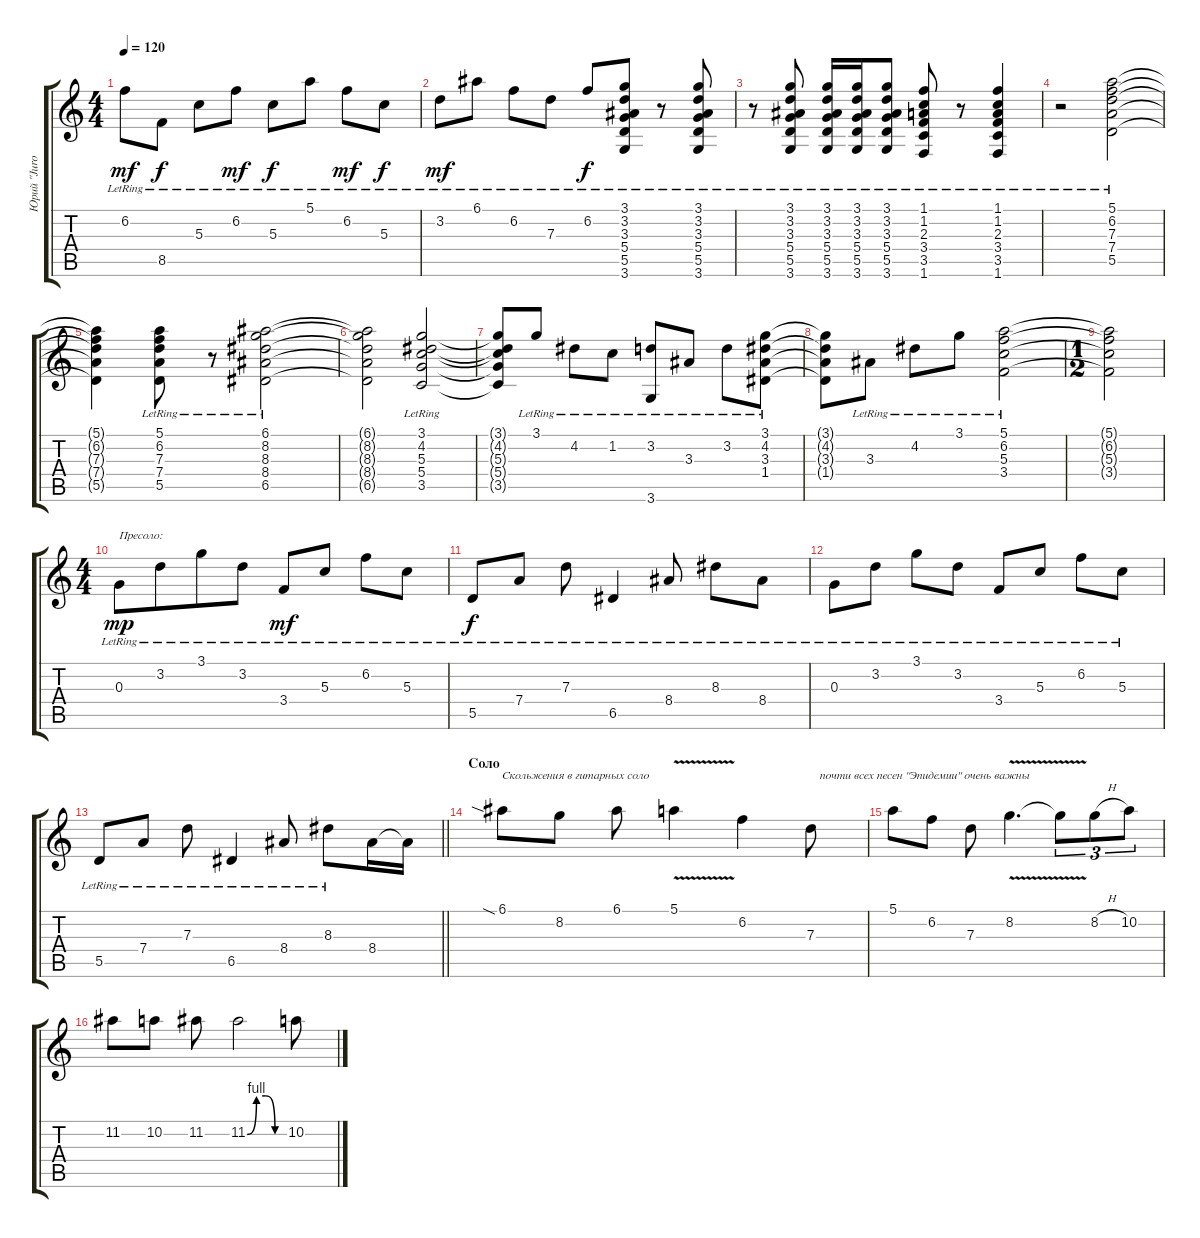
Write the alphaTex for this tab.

\track ("Юрий \"Juron\" Мелисов       (Гитара)" "Юрий \"Juro") {instrument acousticguitarsteel}
\staff {score tabs}
\tuning (E4 B3 G3 D3 A2 E2) {hide}
\ts (4 4)
\tempo 120
\clef g2
\ks c
6.2{lr}.8{dy mf} 8.5{lr}.8{dy f} 5.3{lr}.8 6.2{lr}.8{dy mf} 5.3{lr}.8{dy f} 5.1{lr}.8 6.2{lr}.8{dy mf} 5.3{lr}.8{dy f} |
3.2{lr}.8{dy mf} 6.1{lr}.8 6.2{lr}.8 7.3{lr}.8 6.2{lr}.8{dy f} (3.1{lr} 3.2{lr} 3.3{lr} 5.4{lr} 5.5{lr} 3.6{lr}).8 r.8 (3.1{lr} 3.2{lr} 3.3{lr} 5.4{lr} 5.5{lr} 3.6{lr}).8 |
r.8 (3.1{lr} 3.2{lr} 3.3{lr} 5.4{lr} 5.5{lr} 3.6{lr}).8 (3.1{lr} 3.2{lr} 3.3{lr} 5.4{lr} 5.5{lr} 3.6{lr}).16 (3.1{lr} 3.2{lr} 3.3{lr} 5.4{lr} 5.5{lr} 3.6{lr}).16 (3.1{lr} 3.2{lr} 3.3{lr} 5.4{lr} 5.5{lr} 3.6{lr}).8 (1.1{lr} 1.2{lr} 2.3{lr} 3.4{lr} 3.5{lr} 1.6{lr}).8 r.8 (1.1{lr} 1.2{lr} 2.3{lr} 3.4{lr} 3.5{lr} 1.6{lr}).4 |
r.2 (5.1{lr} 6.2{lr} 7.3{lr} 7.4{lr} 5.5{lr}).2 |
(5.1{t} 6.2{t} 7.3{t} 7.4{t} 5.5{t}).4 (5.1{lr} 6.2{lr} 7.3{lr} 7.4{lr} 5.5{lr}).8 r.8 (6.1{lr} 8.2{lr} 8.3{lr} 8.4{lr} 6.5{lr}).2 |
(6.1{t} 8.2{t} 8.3{t} 8.4{t} 6.5{t}).2 (3.1{lr} 4.2{lr} 5.3{lr} 5.4{lr} 3.5{lr}).2 |
(3.1{t} 4.2{t} 5.3{t} 5.4{t} 3.5{t}).8 3.1{lr}.8 4.2{lr}.8 1.2{lr}.8 (3.2{lr} 3.6{lr}).8 3.3{lr}.8 3.2{lr}.8 (3.1{lr} 4.2{lr} 3.3{lr} 1.4{lr}).8 |
(3.1{t} 4.2{t} 3.3{t} 1.4{t}).8 3.3{lr}.8 4.2{lr}.8 3.1{lr}.8 (5.1{lr} 6.2{lr} 5.3{lr} 3.4{lr}).2 |
\ts (1 2)
(5.1{t} 6.2{t} 5.3{t} 3.4{t}).2 |
\ts (4 4)
0.3{lr}.8{txt "Пресоло:" dy mp beam merge} 3.2{lr}.8{beam merge} 3.1{lr}.8{beam merge} 3.2{lr}.8 3.4{lr}.8{dy mf} 5.3{lr}.8 6.2{lr}.8 5.3{lr}.8 |
5.5{lr}.8{dy f} 7.4{lr}.8 7.3{lr}.8 6.5{lr}.4 8.4{lr}.8 8.3{lr}.8 8.4{lr}.8 |
0.3{lr}.8 3.2{lr}.8 3.1{lr}.8 3.2{lr}.8 3.4{lr}.8 5.3{lr}.8 6.2{lr}.8 5.3{lr}.8 |
\barLineRight lightlight
5.5{lr}.8 7.4{lr}.8 7.3{lr}.8 6.5{lr}.4 8.4{lr}.8 8.3{lr}.8 8.4.16 8.4{t}.16{volume 16 balance 8 instrument distortionguitar} |
\section ("" "Соло")
6.1{sia}.8{txt "Скольжения в гитарных соло"} 8.2.8 6.1.8 5.1{v}.4 6.2.4 7.3.8{txt "   почти всех песен \"Эпидемии\" очень важны"} |
5.1.8 6.2.8 7.3.8 8.2{v}.4{d} 8.2{t}.8{tu (3 2)} 8.2{h}.8{tu (3 2)} 10.2.8{tu (3 2)} |
11.2.8 10.2.8 11.2.8 11.2{be (custom 0 0 15 4 30 4 45 0 60 0)}.2 10.2.8
